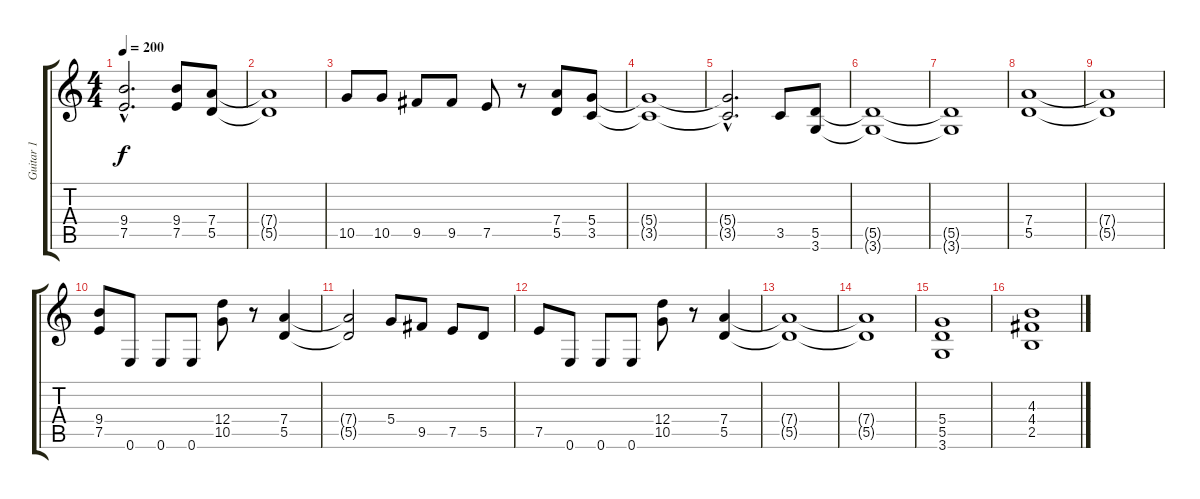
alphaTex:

\track ("Guitar 1" "Guitar 1") {instrument overdrivenguitar}
\staff {score tabs}
\tuning (E4 B3 G3 D3 A2 E2) {hide}
\ts (4 4)
\tempo 200
\clef g2
\ks c
(9.4{hac t} 7.5{hac t}).2{d dy f} (9.4 7.5).8 (7.4 5.5).8 |
(7.4{t} 5.5{t}).1 |
10.5.8 10.5.8 9.5.8 9.5.8 7.5.8 r.8 (7.4 5.5).8 (5.4 3.5).8 |
(5.4{t} 3.5{t}).1 |
(5.4{hac t} 3.5{hac t}).2{d} 3.5.8 (5.5 3.6).8 |
(5.5{t} 3.6{t}).1 |
(5.5{t} 3.6{t}).1 |
(7.4 5.5).1 |
(7.4{t} 5.5{t}).1 |
\section ("" "")
(9.4 7.5).8 0.6.8 0.6.8 0.6.8 (12.4 10.5).8 r.8 (7.4 5.5).4 |
(7.4{t} 5.5{t}).2 5.4.8 9.5.8 7.5.8 5.5.8 |
7.5.8 0.6.8 0.6.8 0.6.8 (12.4 10.5).8 r.8 (7.4 5.5).4 |
(7.4{t} 5.5{t}).1 |
(7.4{t} 5.5{t}).1 |
\section ("" "")
(5.4 5.5 3.6).1 |
(4.3 4.4 2.5).1
